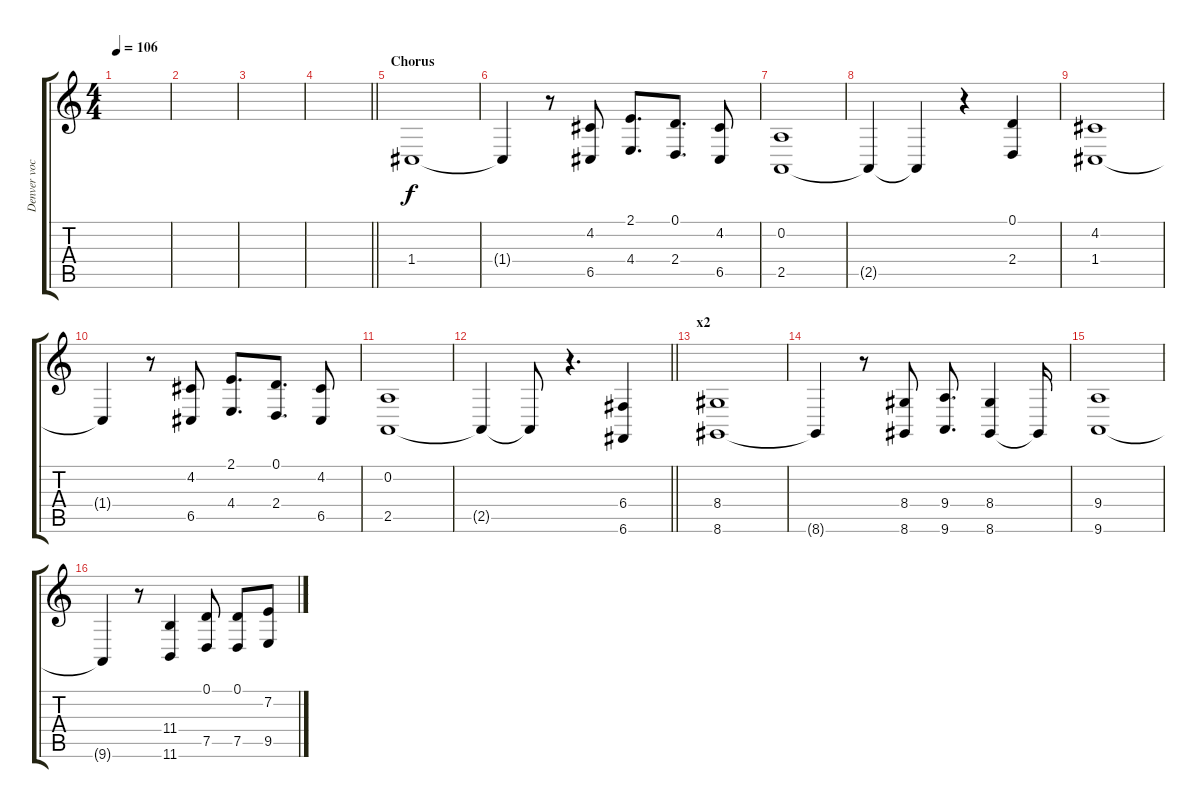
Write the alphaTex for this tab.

\track ("Denver vocal" "Denver voc") {instrument viola}
\staff {score tabs}
\tuning (D4 A3 F3 C3 G2 C2) {hide}
\ts (4 4)
\tempo 106
\clef g2
\ks c
|
|
|
\barLineRight lightlight
|
\section ("" "Chorus")
1.4.1 |
1.4{t}.4 r.8 (4.2 6.5).8 (2.1 4.4).8{d} (0.1 2.4).8{d} (4.2 6.5).8 |
(0.2 2.5).1 |
2.5{t}.4 2.5{t}.4 r.4 (0.1 2.4).4 |
(4.2 1.4).1 |
1.4{t}.4 r.8 (4.2 6.5).8 (2.1 4.4).8{d} (0.1 2.4).8{d} (4.2 6.5).8 |
(0.2 2.5).1 |
\barLineRight lightlight
2.5{t}.4 2.5{t}.8 r.4{d} (6.4 6.6).4 |
\section ("" "x2")
(8.4 8.6).1 |
8.6{t}.4 r.8 (8.4 8.6).8 (9.4 9.6).8{d} (8.4 8.6).4 8.6{t}.16 |
(9.4 9.6).1 |
9.6{t}.4 r.8 (11.4 11.6).4 (0.1 7.5).8 (0.1 7.5).8 (7.2 9.5).8
